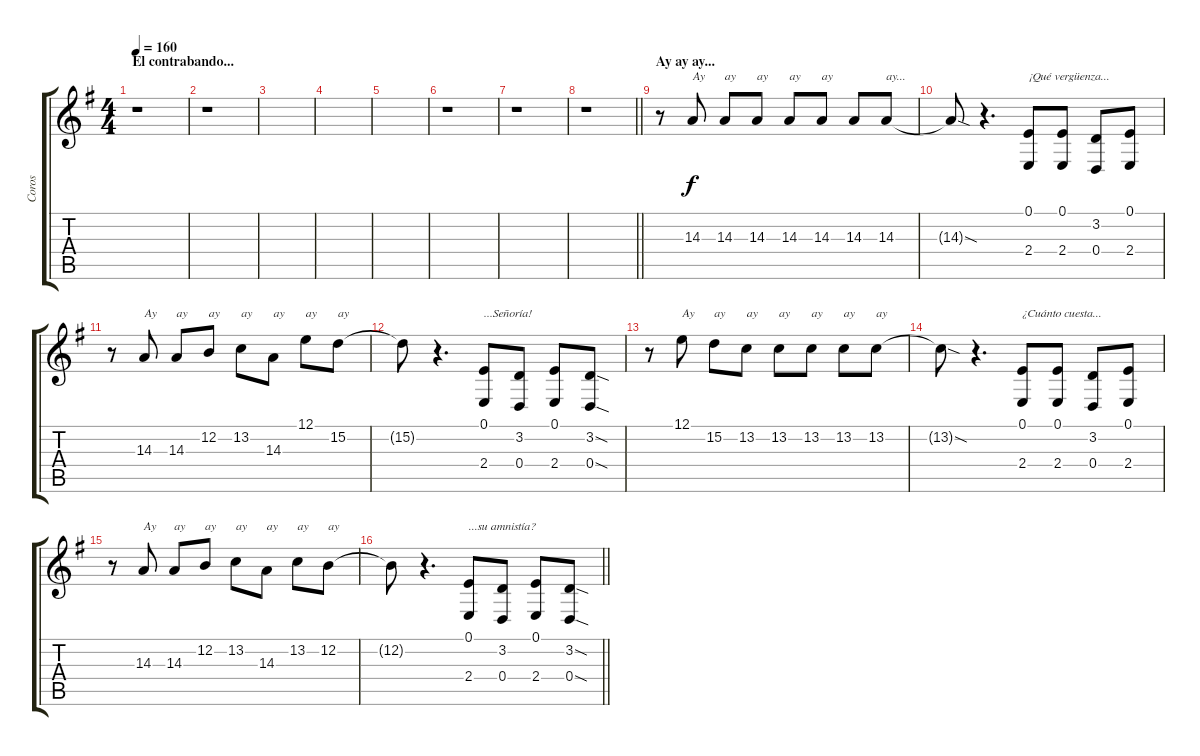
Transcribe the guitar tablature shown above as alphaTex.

\track ("Coros" "Coros") {instrument choiraahs}
\staff {score tabs}
\tuning (E4 B3 G3 D3 A2 E2) {hide}
\ts (4 4)
\section ("" "El contrabando...")
\tempo 160
\clef g2
\ks eminor
r.1{dy f} |
r.1 |
|
|
|
r.1 |
r.1 |
\barLineRight lightlight
r.1 |
\section ("" "Ay ay ay...")
r.8 14.3.8{txt "Ay"} 14.3.8{txt "ay"} 14.3.8{txt "ay"} 14.3.8{txt "ay"} 14.3.8{txt "ay"} 14.3.8 14.3.8{txt "ay..."} |
14.3{sod t}.8 r.4{d} (0.1 2.4).8{txt "¡Qué vergüenza..."} (0.1 2.4).8 (3.2 0.4).8 (0.1 2.4).8 |
r.8 14.3.8{txt "Ay"} 14.3.8{txt "ay"} 12.2.8{txt "ay"} 13.2.8{txt "ay"} 14.3.8{txt "ay"} 12.1.8{txt "ay"} 15.2.8{txt "ay"} |
15.2{t}.8 r.4{d} (0.1 2.4).8{txt "...Señoría!"} (3.2 0.4).8 (0.1 2.4).8 (3.2{sod} 0.4{sod}).8 |
r.8 12.1.8{txt "Ay"} 15.2.8{txt "ay"} 13.2.8{txt "ay"} 13.2.8{txt "ay"} 13.2.8{txt "ay"} 13.2.8{txt "ay"} 13.2.8{txt "ay"} |
13.2{sod t}.8 r.4{d} (0.1 2.4).8{txt "¿Cuánto cuesta..."} (0.1 2.4).8 (3.2 0.4).8 (0.1 2.4).8 |
r.8 14.3.8{txt "Ay"} 14.3.8{txt "ay"} 12.2.8{txt "ay"} 13.2.8{txt "ay"} 14.3.8{txt "ay"} 13.2.8{txt "ay"} 12.2.8{txt "ay"} |
\barLineRight lightlight
12.2{t}.8 r.4{d} (0.1 2.4).8{txt "...su amnistía?"} (3.2 0.4).8 (0.1 2.4).8 (3.2{sod} 0.4{sod}).8
